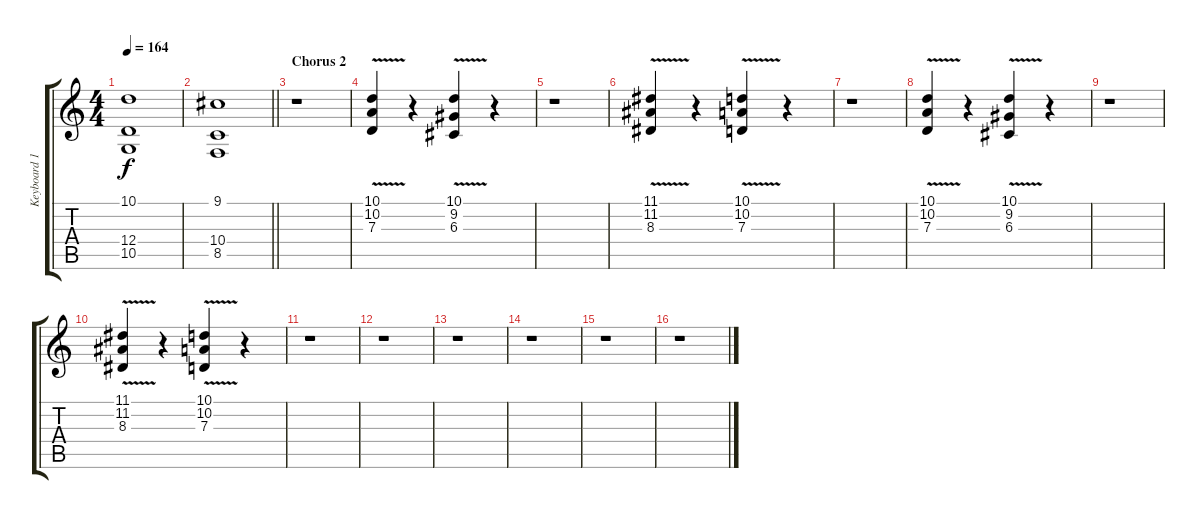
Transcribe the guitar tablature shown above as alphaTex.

\track ("Keyboard 1 (Choir Aahs)" "Keyboard 1") {instrument choiraahs}
\staff {score tabs}
\tuning (E4 B3 G3 D3 A2 E2) {hide}
\ts (4 4)
\tempo 164
\clef g2
\ks c
(10.1 12.4 10.5).1{dy f} |
\barLineRight lightlight
(9.1 10.4 8.5).1 |
\section ("" "Chorus 2")
r.1 |
(10.1{v} 10.2{v} 7.3{v}).4 r.4 (10.1{v} 9.2{v} 6.3{v}).4 r.4 |
r.1 |
(11.1{v} 11.2{v} 8.3{v}).4 r.4 (10.1{v} 10.2{v} 7.3{v}).4 r.4 |
r.1 |
(10.1{v} 10.2{v} 7.3{v}).4 r.4 (10.1{v} 9.2{v} 6.3{v}).4 r.4 |
r.1 |
(11.1{v} 11.2{v} 8.3{v}).4 r.4 (10.1{v} 10.2{v} 7.3{v}).4 r.4 |
r.1 |
r.1 |
r.1 |
r.1 |
r.1 |
r.1
